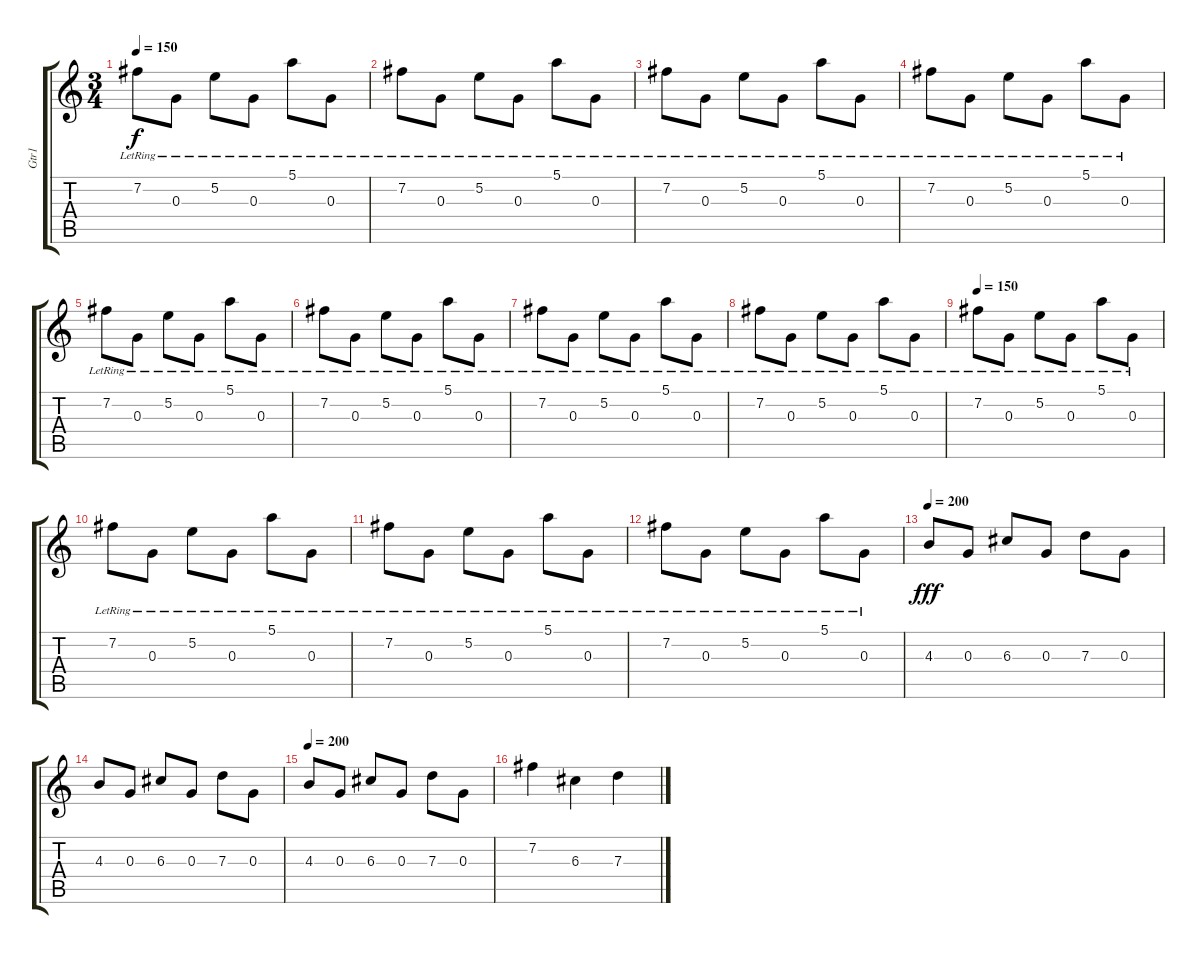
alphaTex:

\track ("Gtr1" "Gtr1") {instrument electricguitarjazz}
\staff {score tabs}
\tuning (E4 B3 G3 D3 A2 D2) {hide}
\ts (3 4)
\tempo 150
\clef g2
\ks c
7.2{lr}.8{dy f volume 13 instrument electricguitarjazz} 0.3{lr}.8 5.2{lr}.8 0.3{lr}.8 5.1{lr}.8 0.3{lr}.8 |
7.2{lr}.8 0.3{lr}.8 5.2{lr}.8 0.3{lr}.8 5.1{lr}.8 0.3{lr}.8 |
7.2{lr}.8 0.3{lr}.8 5.2{lr}.8 0.3{lr}.8 5.1{lr}.8 0.3{lr}.8 |
7.2{lr}.8 0.3{lr}.8 5.2{lr}.8 0.3{lr}.8 5.1{lr}.8 0.3{lr}.8 |
7.2{lr}.8 0.3{lr}.8 5.2{lr}.8 0.3{lr}.8 5.1{lr}.8 0.3{lr}.8 |
7.2{lr}.8 0.3{lr}.8 5.2{lr}.8 0.3{lr}.8 5.1{lr}.8 0.3{lr}.8 |
7.2{lr}.8 0.3{lr}.8 5.2{lr}.8 0.3{lr}.8 5.1{lr}.8 0.3{lr}.8 |
7.2{lr}.8 0.3{lr}.8 5.2{lr}.8 0.3{lr}.8 5.1{lr}.8 0.3{lr}.8 |
\tempo 150
7.2{lr}.8{volume 13 instrument electricguitarjazz} 0.3{lr}.8 5.2{lr}.8 0.3{lr}.8 5.1{lr}.8 0.3{lr}.8 |
7.2{lr}.8 0.3{lr}.8 5.2{lr}.8 0.3{lr}.8 5.1{lr}.8 0.3{lr}.8 |
7.2{lr}.8 0.3{lr}.8 5.2{lr}.8 0.3{lr}.8 5.1{lr}.8 0.3{lr}.8 |
7.2{lr}.8 0.3{lr}.8 5.2{lr}.8 0.3{lr}.8 5.1{lr}.8 0.3{lr}.8 |
\tempo 200
4.3.8{dy fff instrument distortionguitar} 0.3.8 6.3.8 0.3.8 7.3.8 0.3.8 |
4.3.8 0.3.8 6.3.8 0.3.8 7.3.8 0.3.8 |
\tempo 200
4.3.8 0.3.8 6.3.8 0.3.8 7.3.8 0.3.8 |
7.2.4 6.3.4 7.3.4
